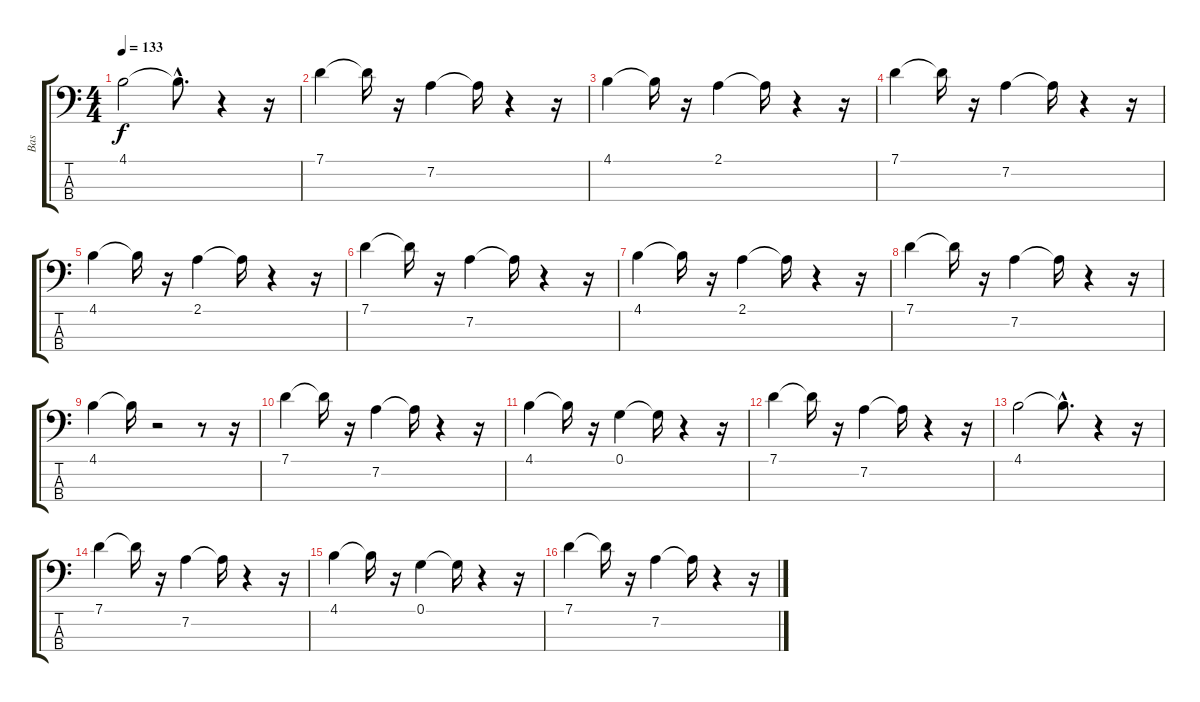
\track ("Bas" "Bas") {instrument electricbasspick}
\staff {score tabs}
\tuning (G2 D2 A1 E1) {hide}
\ts (4 4)
\tempo 133
\clef f4
\ks c
4.1.2{dy f} 4.1{hac t}.8{d} r.4 r.16 |
7.1.4 7.1{t}.16 r.16 7.2.4 7.2{t}.16 r.4 r.16 |
4.1.4 4.1{t}.16 r.16 2.1.4 2.1{t}.16 r.4 r.16 |
7.1.4 7.1{t}.16 r.16 7.2.4 7.2{t}.16 r.4 r.16 |
4.1.4 4.1{t}.16 r.16 2.1.4 2.1{t}.16 r.4 r.16 |
7.1.4 7.1{t}.16 r.16 7.2.4 7.2{t}.16 r.4 r.16 |
4.1.4 4.1{t}.16 r.16 2.1.4 2.1{t}.16 r.4 r.16 |
7.1.4 7.1{t}.16 r.16 7.2.4 7.2{t}.16 r.4 r.16 |
4.1.4 4.1{t}.16 r.2 r.8 r.16 |
7.1.4 7.1{t}.16 r.16 7.2.4 7.2{t}.16 r.4 r.16 |
4.1.4 4.1{t}.16 r.16 0.1.4 0.1{t}.16 r.4 r.16 |
7.1.4 7.1{t}.16 r.16 7.2.4 7.2{t}.16 r.4 r.16 |
4.1.2 4.1{hac t}.8{d} r.4 r.16 |
7.1.4 7.1{t}.16 r.16 7.2.4 7.2{t}.16 r.4 r.16 |
4.1.4 4.1{t}.16 r.16 0.1.4 0.1{t}.16 r.4 r.16 |
7.1.4 7.1{t}.16 r.16 7.2.4 7.2{t}.16 r.4 r.16
